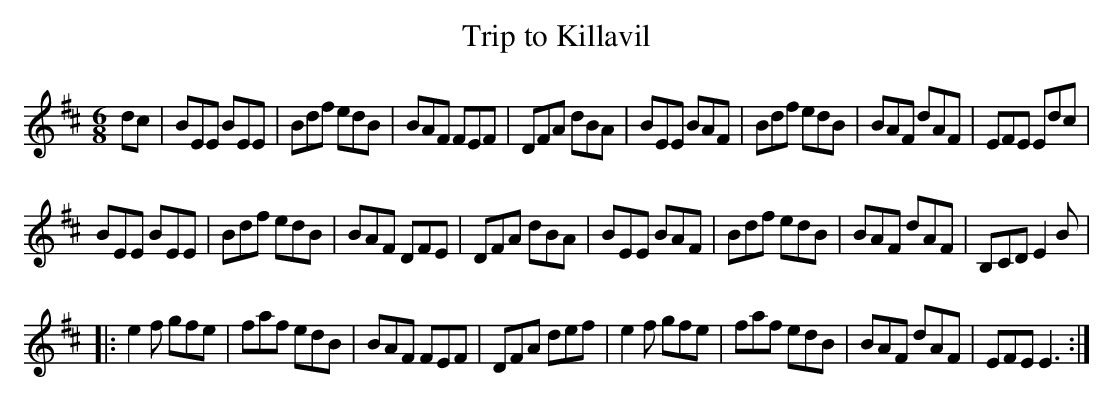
X:1
T:Trip to Killavil
M:6/8
L:1/8
K:EDor
dc|BEE BEE|Bdf edB|BAF FEF|DFA dBA|\
BEE BAF|Bdf edB| BAF dAF|EFE Edc|
BEE BEE|Bdf edB|BAF DFE|DFA dBA|\
BEE BAF|Bdf edB|BAF dAF|B,CD E2 B|
|:e2 f gfe|faf edB|BAF FEF|DFA def|\
e2 f gfe|faf edB|BAF dAF|EFE E3 :|
